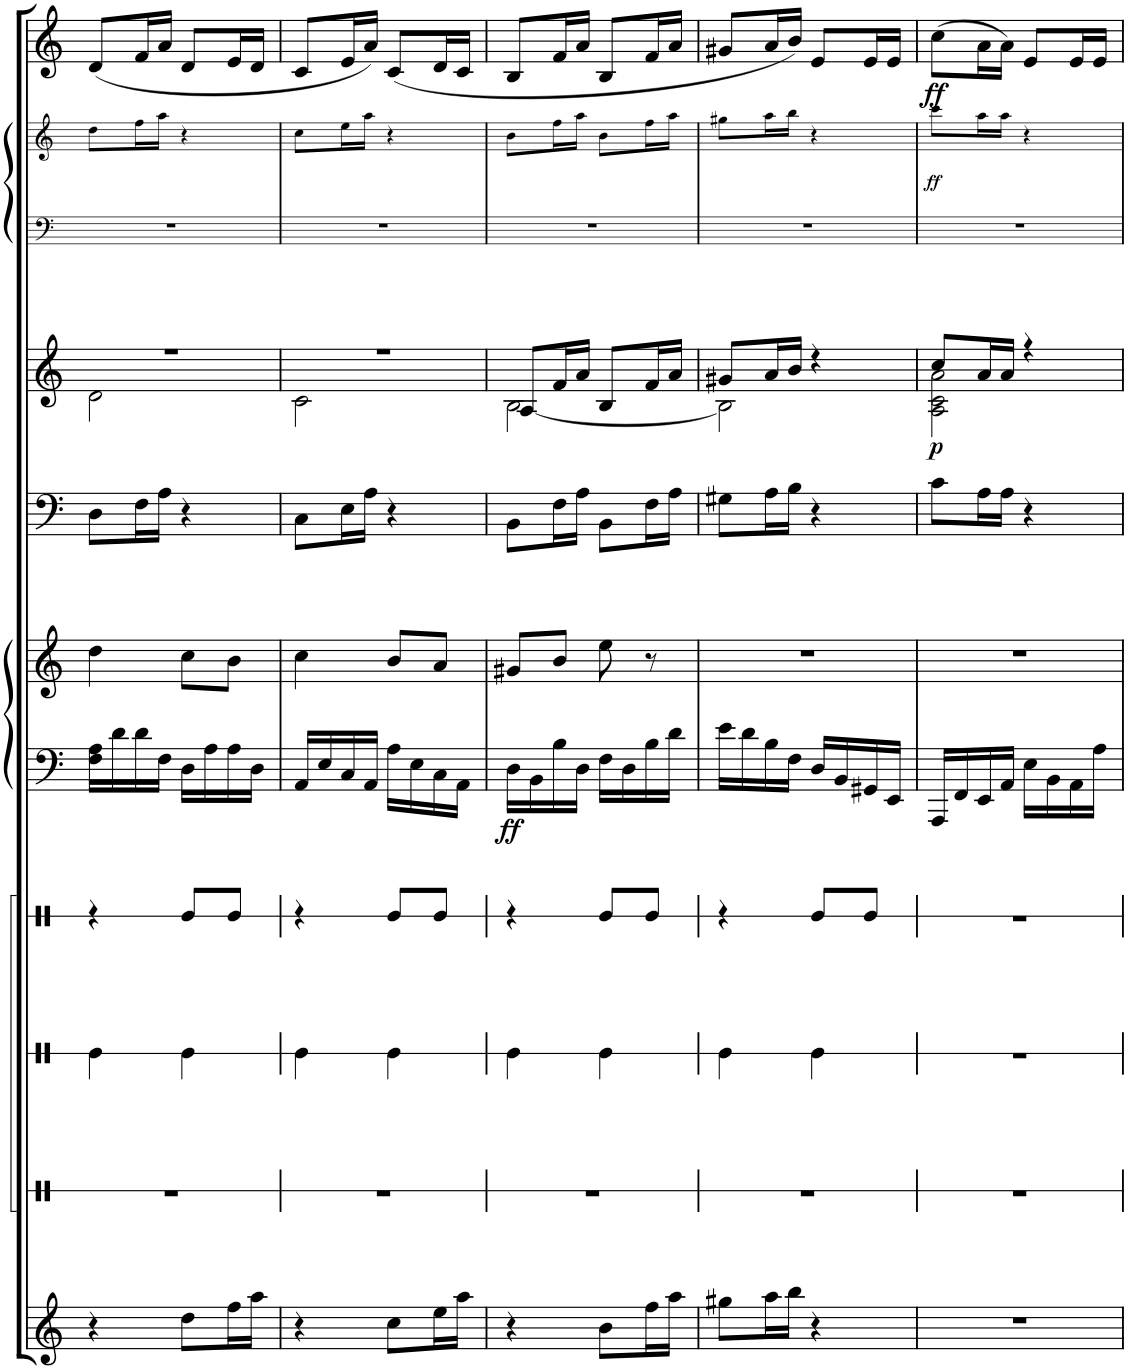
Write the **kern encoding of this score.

**kern	**kern	**kern	**kern	**kern	**kern	**dynam	**kern	**kern	**dynam	**kern	**kern	**dynam	**kern	**dynam
*part9	*part8	*part7	*part6	*part5	*part5	*part5	*part4	*part3	*part3	*part2	*part2	*part2	*part1	*part1
*staff11	*staff10	*staff9	*staff8	*staff7	*staff6	*staff6/7	*staff5	*staff4	*staff4	*staff3	*staff2	*staff2/3	*staff1	*staff1
*I"Marimba (pentagrama único)	*I"Patada	*I"Palmada	*I"Chasquido de dedos	*I"Piano	*	*	*I"Hombres	*I"Mujeres	*	*I"Piano	*	*	*I"Vibráfono	*
*I'Mar	*	*	*	*I'Pno	*	*	*	*	*	*I'Pno	*	*	*	*
!!LO:PB:g=z
*clefG2	*clefX	*clefX	*clefX	*clefF4	*clefG2	*	*clefF4	*clefG2	*	*clefF4	*clefG2	*	*clefG2	*
*k[]	*k[]	*k[]	*k[]	*k[]	*k[]	*	*k[]	*k[]	*	*k[]	*k[]	*	*k[]	*
*M2/4	*M2/4	*M2/4	*M2/4	*M2/4	*M2/4	*	*M2/4	*M2/4	*	*M2/4	*M2/4	*	*M2/4	*
=29	=29	=29	=29	=29	=29	=29	=29	=29	=29	=29	=29	=29	=29	=29
*	*	*	*	*	*	*	*	*^	*	*	*	*	*	*
4r	2r	4Re\	4r	16F\ 16A\LL	4dd\	.	8D\L	2r	2d\	.	2r	8dd\L	.	(8d/L	.
.	.	.	.	16d\	.	.	.	.	.	.	.	.	.	.	.
.	.	.	.	16d\	.	.	16F\L	.	.	.	.	16ff\L	.	16f/L	.
.	.	.	.	16F\JJ	.	.	16A\JJ	.	.	.	.	16aa\JJ	.	16a/JJ	.
8dd\L	.	4Re\	8Re/L	16D\LL	8cc\L	.	4r	.	.	.	.	4r	.	8d/L	.
.	.	.	.	16A\	.	.	.	.	.	.	.	.	.	.	.
16ff\L	.	.	8Re/J	16A\	8b\J	.	.	.	.	.	.	.	.	16e/L	.
16aa\JJ	.	.	.	16D\JJ	.	.	.	.	.	.	.	.	.	16d/JJ	.
=30	=30	=30	=30	=30	=30	=30	=30	=30	=30	=30	=30	=30	=30	=30	=30
4r	2r	4Re\	4r	16AA/LL	4cc\	.	8C\L	2r	2c\	.	2r	8cc\L	.	8c/L	.
.	.	.	.	16E/	.	.	.	.	.	.	.	.	.	.	.
.	.	.	.	16C/	.	.	16E\L	.	.	.	.	16ee\L	.	16e/L	.
.	.	.	.	16AA/JJ	.	.	16A\JJ	.	.	.	.	16aa\JJ	.	16a/JJ)	.
8cc\L	.	4Re\	8Re/L	16A\LL	8b/L	.	4r	.	.	.	.	4r	.	(8c/L	.
.	.	.	.	16E\	.	.	.	.	.	.	.	.	.	.	.
16ee\L	.	.	8Re/J	16C\	8a/J	.	.	.	.	.	.	.	.	16d/L	.
16aa\JJ	.	.	.	16AA\JJ	.	.	.	.	.	.	.	.	.	16c/JJ	.
=31	=31	=31	=31	=31	=31	=31	=31	=31	=31	=31	=31	=31	=31	=31	=31
!	!	!	!	!	!	!LO:DY:b=2	!	!	!	!	!	!	!	!	!
4r	2r	4Re\	4r	16D\LL	8g#X/L	ff	8BB\L	8A/L	[2B\	.	2r	8b\L	.	8B/L	.
.	.	.	.	16BB\	.	.	.	.	.	.	.	.	.	.	.
.	.	.	.	16B\	8b/J	.	16F\L	16f/L	.	.	.	16ff\L	.	16f/L	.
.	.	.	.	16D\JJ	.	.	16A\JJ	16a/JJ	.	.	.	16aa\JJ	.	16a/JJ	.
8b\L	.	4Re\	8Re/L	16F\LL	8ee\	.	8BB\L	8B/L	.	.	.	8b\L	.	8B/L	.
.	.	.	.	16D\	.	.	.	.	.	.	.	.	.	.	.
16ff\L	.	.	8Re/J	16B\	8r	.	16F\L	16f/L	.	.	.	16ff\L	.	16f/L	.
16aa\JJ	.	.	.	16d\JJ	.	.	16A\JJ	16a/JJ	.	.	.	16aa\JJ	.	16a/JJ	.
=32	=32	=32	=32	=32	=32	=32	=32	=32	=32	=32	=32	=32	=32	=32	=32
8gg#X\L	2r	4Re\	4r	16e\LL	2r	.	8G#X\L	8g#X/L	2B\]	.	2r	8gg#X\L	.	8g#X/L	.
.	.	.	.	16d\	.	.	.	.	.	.	.	.	.	.	.
16aa\L	.	.	.	16B\	.	.	16A\L	16a/L	.	.	.	16aa\L	.	16a/L	.
16bb\JJ	.	.	.	16F\JJ	.	.	16B\JJ	16b/JJ	.	.	.	16bb\JJ	.	16b/JJ)	.
4r	.	4Re\	8Re/L	16D/LL	.	.	4r	4r	.	.	.	4r	.	8e/L	.
.	.	.	.	16BB/	.	.	.	.	.	.	.	.	.	.	.
.	.	.	8Re/J	16GG#X/	.	.	.	.	.	.	.	.	.	16e/L	.
.	.	.	.	16EE/JJ	.	.	.	.	.	.	.	.	.	16e/JJ	.
=33	=33	=33	=33	=33	=33	=33	=33	=33	=33	=33	=33	=33	=33	=33	=33
!	!	!	!	!	!	!	!	!	!	!LO:DY:b	!	!	!LO:DY:b	!	!LO:DY:b
2r	2r	2r	2r	16AAA/LL	2r	.	8c\L	8cc/L	2A\ 2c\ 2a\	p	2r	8ccc\L	ff	(8cc\L	ff
.	.	.	.	16FF/	.	.	.	.	.	.	.	.	.	.	.
.	.	.	.	16EE/	.	.	16A\L	16a/L	.	.	.	16aa\L	.	16a\L	.
.	.	.	.	16AA/JJ	.	.	16A\JJ	16a/JJ	.	.	.	16aa\JJ	.	16a\JJ)	.
.	.	.	.	16E\LL	.	.	4r	4r	.	.	.	4r	.	8e/L	.
.	.	.	.	16BB\	.	.	.	.	.	.	.	.	.	.	.
.	.	.	.	16AA\	.	.	.	.	.	.	.	.	.	16e/L	.
.	.	.	.	16A\JJ	.	.	.	.	.	.	.	.	.	16e/JJ	.
*	*	*	*	*	*	*	*	*v	*v	*	*	*	*	*	*
=	=	=	=	=	=	=	=	=	=	=	=	=	=	=
*-	*-	*-	*-	*-	*-	*-	*-	*-	*-	*-	*-	*-	*-	*-
